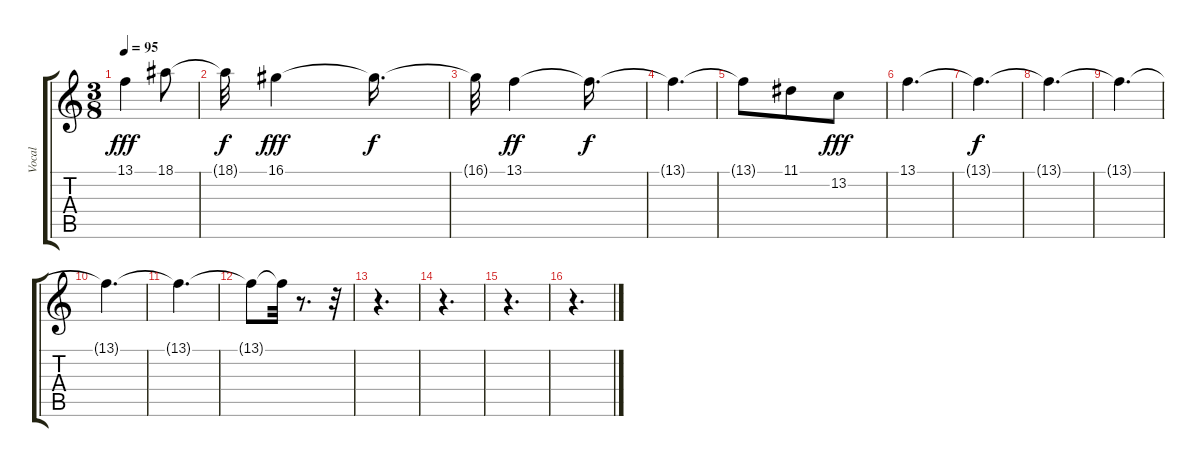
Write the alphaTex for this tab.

\track ("Vocal" "Vocal") {instrument trumpet}
\staff {score tabs}
\tuning (E4 B3 G3 D3 A2 E2) {hide}
\ts (3 8)
\tempo 95
\clef g2
\ks c
13.1.4{dy fff} 18.1.8 |
18.1{t}.32{dy f} 16.1.4{dy fff} 16.1{t}.16{d dy f} |
16.1{t}.32 13.1.4{dy ff} 13.1{t}.16{d dy f} |
13.1{t}.4{d} |
13.1{t}.8 11.1.8 13.2.8{dy fff} |
13.1.4{d} |
13.1{t}.4{d dy f} |
13.1{t}.4{d} |
13.1{t}.4{d} |
13.1{t}.4{d} |
13.1{t}.4{d} |
13.1{t}.8 13.1{t}.32 r.8{d} r.32 |
r.4{d} |
r.4{d} |
r.4{d} |
r.4{d}
